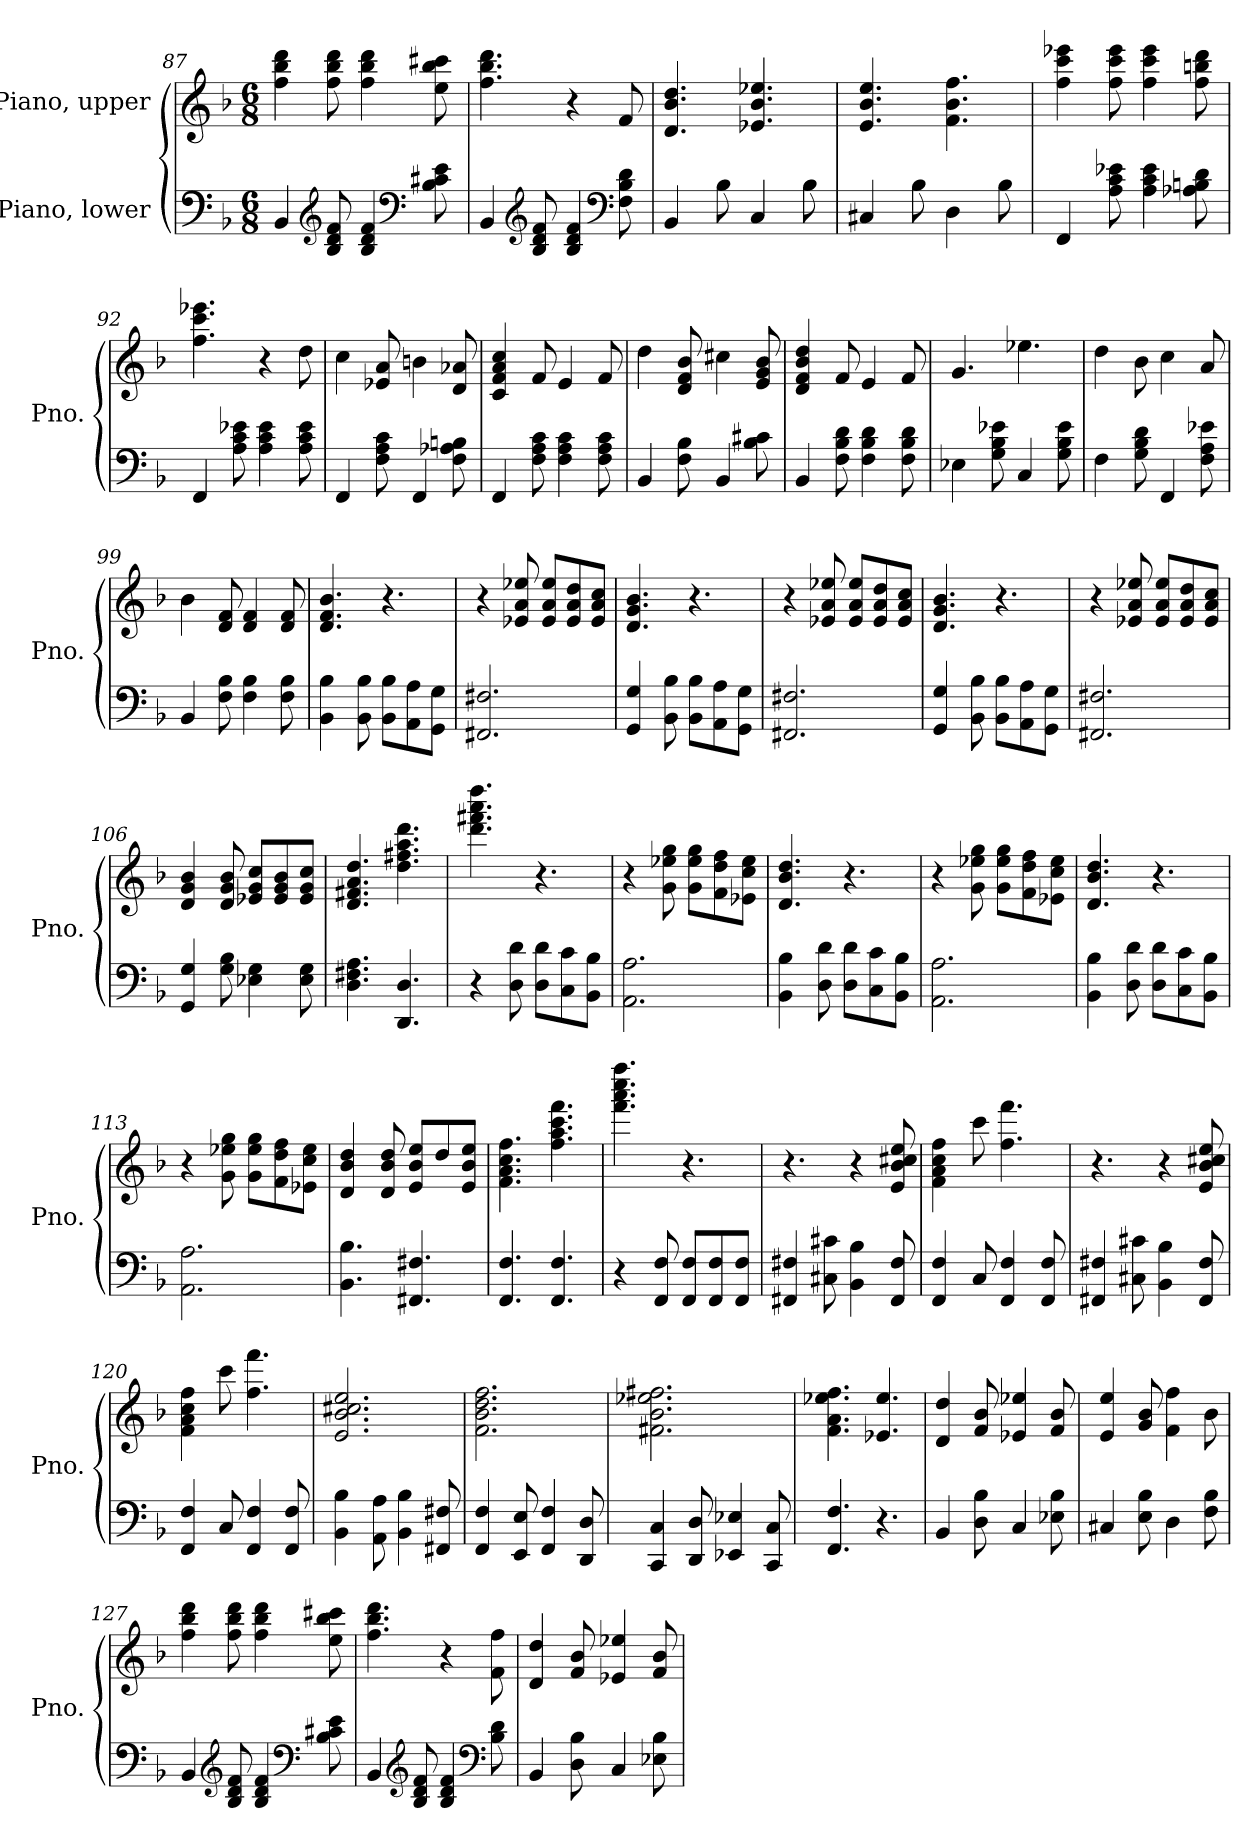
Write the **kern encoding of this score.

**kern	**kern
*part2	*part1
*staff2	*staff1
*I"Piano, lower	*I"Piano, upper
*I'Pno.	*I'Pno.
*clefF4	*clefG2
*k[b-]	*k[b-]
*M6/8	*M6/8
=87	=87
4BB-/	4ff\ 4bb-\ 4ddd\
*clefG2	*
8B-/ 8d/ 8f/	8ff\ 8bb-\ 8ddd\
4B-/ 4d/ 4f/	4ff\ 4bb-\ 4ddd\
*clefF4	*
8B-\ 8c#X\ 8e\	8ee\ 8bb-\ 8ccc#X\
!!LO:LB:g=z
=88	=88
4BB-/	4.ff\ 4.bb-\ 4.ddd\
*clefG2	*
8B-/ 8d/ 8f/	.
4B-/ 4d/ 4f/	4r
*clefF4	*
8F\ 8B-\ 8d\	8f/
=89	=89
4BB-/	4.d/ 4.b-/ 4.dd/
8B-\	.
4C/	4.e-X/ 4.b-/ 4.ee-X/
8B-\	.
=90	=90
4C#X/	4.e/ 4.b-/ 4.ee/
8B-\	.
4D\	4.f\ 4.b-\ 4.ff\
8B-\	.
=91	=91
4FF/	4ff\ 4ccc\ 4eee-X\
8A\ 8c\ 8e-X\	8ff\ 8ccc\ 8eee-\
4A\ 4c\ 4e-\	4ff\ 4ccc\ 4eee-\
8A-X\ 8Bn\ 8d\	8ff\ 8bbn\ 8ddd\
=92	=92
4FF/	4.ff\ 4.ccc\ 4.eee-X\
8A\ 8c\ 8e-X\	.
4A\ 4c\ 4e-\	4r
8A\ 8c\ 8e-\	8dd\
!!LO:LB:g=z
=93	=93
4FF/	4cc\
8F\ 8A\ 8c\	8e-X/ 8a/
4FF/	4bn\
8F\ 8A-X\ 8Bn\	8d/ 8a-X/
=94	=94
4FF/	4c/ 4f/ 4a/ 4cc/
8F\ 8A\ 8c\	8f/
4F\ 4A\ 4c\	4e/
8F\ 8A\ 8c\	8f/
=95	=95
4BB-/	4dd\
8F\ 8B-\	8d/ 8f/ 8b-/
4BB-/	4cc#X\
8B-\ 8c#X\	8e/ 8g/ 8b-/
=96	=96
4BB-/	4d/ 4f/ 4b-/ 4dd/
8F\ 8B-\ 8d\	8f/
4F\ 4B-\ 4d\	4e/
8F\ 8B-\ 8d\	8f/
=97	=97
4E-X\	4.g/
8G\ 8B-\ 8e-X\	.
4C/	4.ee-X\
8G\ 8B-\ 8e-\	.
=98	=98
4F\	4dd\
8G\ 8B-\ 8d\	8b-\
4FF/	4cc\
8F\ 8A\ 8e-X\	8a/
!!LO:LB:g=z
=99	=99
4BB-/	4b-\
8F\ 8B-\	8d/ 8f/
4F\ 4B-\	4d/ 4f/
8F\ 8B-\	8d/ 8f/
=100	=100
4BB-\ 4B-\	4.d/ 4.f/ 4.b-/
8BB-\ 8B-\	.
8BB-\ 8B-\L	4.r
8AA\ 8A\	.
8GG\ 8G\J	.
=101	=101
2.FF#X/ 2.F#X/	4r
.	8e-X/ 8a/ 8ee-X/
.	8e-/ 8a/ 8ee-/L
.	8e-/ 8a/ 8dd/
.	8e-/ 8a/ 8cc/J
=102	=102
4GG/ 4G/	4.d/ 4.g/ 4.b-/
8BB-\ 8B-\	.
8BB-\ 8B-\L	4.r
8AA\ 8A\	.
8GG\ 8G\J	.
=103	=103
2.FF#X/ 2.F#X/	4r
.	8e-X/ 8a/ 8ee-X/
.	8e-/ 8a/ 8ee-/L
.	8e-/ 8a/ 8dd/
.	8e-/ 8a/ 8cc/J
=104	=104
4GG/ 4G/	4.d/ 4.g/ 4.b-/
8BB-\ 8B-\	.
8BB-\ 8B-\L	4.r
8AA\ 8A\	.
8GG\ 8G\J	.
!!LO:PB:g=z
=105	=105
2.FF#X/ 2.F#X/	4r
.	8e-X/ 8a/ 8ee-X/
.	8e-/ 8a/ 8ee-/L
.	8e-/ 8a/ 8dd/
.	8e-/ 8a/ 8cc/J
=106	=106
4GG/ 4G/	4d/ 4g/ 4b-/
8G\ 8B-\	8d/ 8g/ 8b-/
4E-X\ 4G\	8e-X/ 8g/ 8cc/L
.	8e-/ 8g/ 8b-/
8E-\ 8G\	8e-/ 8g/ 8cc/J
=107	=107
4.D\ 4.F#X\ 4.A\	4.d/ 4.f#X/ 4.a/ 4.dd/
4.DD/ 4.D/	4.dd\ 4.ff#X\ 4.aa\ 4.ddd\
=108	=108
4r	4.ddd\ 4.fff#X\ 4.aaa\ 4.dddd\
8D\ 8d\	.
8D\ 8d\L	4.r
8C\ 8c\	.
8BB-\ 8B-\J	.
=109	=109
2.AA\ 2.A\	4r
.	8g\ 8ee-X\ 8gg\
.	8g\ 8ee-\ 8gg\L
.	8f\ 8dd\ 8ff\
.	8e-X\ 8cc\ 8ee-\J
=110	=110
4BB-\ 4B-\	4.d/ 4.b-/ 4.dd/
8D\ 8d\	.
8D\ 8d\L	4.r
8C\ 8c\	.
8BB-\ 8B-\J	.
!!LO:LB:g=z
=111	=111
2.AA\ 2.A\	4r
.	8g\ 8ee-X\ 8gg\
.	8g\ 8ee-\ 8gg\L
.	8f\ 8dd\ 8ff\
.	8e-X\ 8cc\ 8ee-\J
=112	=112
4BB-\ 4B-\	4.d/ 4.b-/ 4.dd/
8D\ 8d\	.
8D\ 8d\L	4.r
8C\ 8c\	.
8BB-\ 8B-\J	.
=113	=113
2.AA\ 2.A\	4r
.	8g\ 8ee-X\ 8gg\
.	8g\ 8ee-\ 8gg\L
.	8f\ 8dd\ 8ff\
.	8e-X\ 8cc\ 8ee-\J
=114	=114
4.BB-\ 4.B-\	4d/ 4b-/ 4dd/
.	8d/ 8b-/ 8dd/
4.FF#X/ 4.F#X/	8e/ 8b-/ 8ee/L
.	8dd/
.	8e/ 8b-/ 8ee/J
=115	=115
4.FF/ 4.F/	4.f\ 4.a\ 4.cc\ 4.ff\
4.FF/ 4.F/	4.ff\ 4.aa\ 4.ccc\ 4.fff\
=116	=116
4r	4.fff\ 4.aaa\ 4.cccc\ 4.ffff\
8FF/ 8F/	.
8FF/ 8F/L	4.r
8FF/ 8F/	.
8FF/ 8F/J	.
!!LO:LB:g=z
=117	=117
4FF#X/ 4F#X/	4.r
8C#X\ 8c#X\	.
4BB-\ 4B-\	4r
8FF#/ 8F#/	8e/ 8b-/ 8cc#X/ 8ee/
=118	=118
4FF/ 4F/	4f\ 4a\ 4cc\ 4ff\
8C/	8ccc\
4FF/ 4F/	4.ff\ 4.fff\
8FF/ 8F/	.
=119	=119
4FF#X/ 4F#X/	4.r
8C#X\ 8c#X\	.
4BB-\ 4B-\	4r
8FF#/ 8F#/	8e/ 8b-/ 8cc#X/ 8ee/
=120	=120
4FF/ 4F/	4f\ 4a\ 4cc\ 4ff\
8C/	8ccc\
4FF/ 4F/	4.ff\ 4.fff\
8FF/ 8F/	.
=121	=121
4BB-\ 4B-\	2.e/ 2.b-/ 2.cc#X/ 2.ee/
8AA\ 8A\	.
4BB-\ 4B-\	.
8FF#X/ 8F#X/	.
=122	=122
4FF/ 4F/	2.f\ 2.b-\ 2.dd\ 2.ff\
8EE/ 8E/	.
4FF/ 4F/	.
8DD/ 8D/	.
!!LO:LB:g=z
=123	=123
4CC/ 4C/	2.f#X\ 2.b-\ 2.ee-X\ 2.ff#X\
8DD/ 8D/	.
4EE-X/ 4E-X/	.
8CC/ 8C/	.
=124	=124
4.FF/ 4.F/	4.f\ 4.a\ 4.ee-X\ 4.ff\
4.r	4.e-X/ 4.ee-/
=125	=125
4BB-/	4d/ 4dd/
8D\ 8B-\	8f/ 8b-/
4C/	4e-X/ 4ee-X/
8E-X\ 8B-\	8f/ 8b-/
=126	=126
4C#X/	4e/ 4ee/
8E\ 8B-\	8g/ 8b-/
4D\	4f\ 4ff\
8F\ 8B-\	8b-\
=127	=127
4BB-/	4ff\ 4bb-\ 4ddd\
*clefG2	*
8B-/ 8d/ 8f/	8ff\ 8bb-\ 8ddd\
4B-/ 4d/ 4f/	4ff\ 4bb-\ 4ddd\
*clefF4	*
8B-\ 8c#X\ 8e\	8ee\ 8bb-\ 8ccc#X\
!!LO:LB:g=z
=128	=128
4BB-/	4.ff\ 4.bb-\ 4.ddd\
*clefG2	*
8B-/ 8d/ 8f/	.
4B-/ 4d/ 4f/	4r
*clefF4	*
8B-\ 8d\	8f\ 8ff\
=129	=129
4BB-/	4d/ 4dd/
8D\ 8B-\	8f/ 8b-/
4C/	4e-X/ 4ee-X/
8E-X\ 8B-\	8f/ 8b-/
=	=
*-	*-
